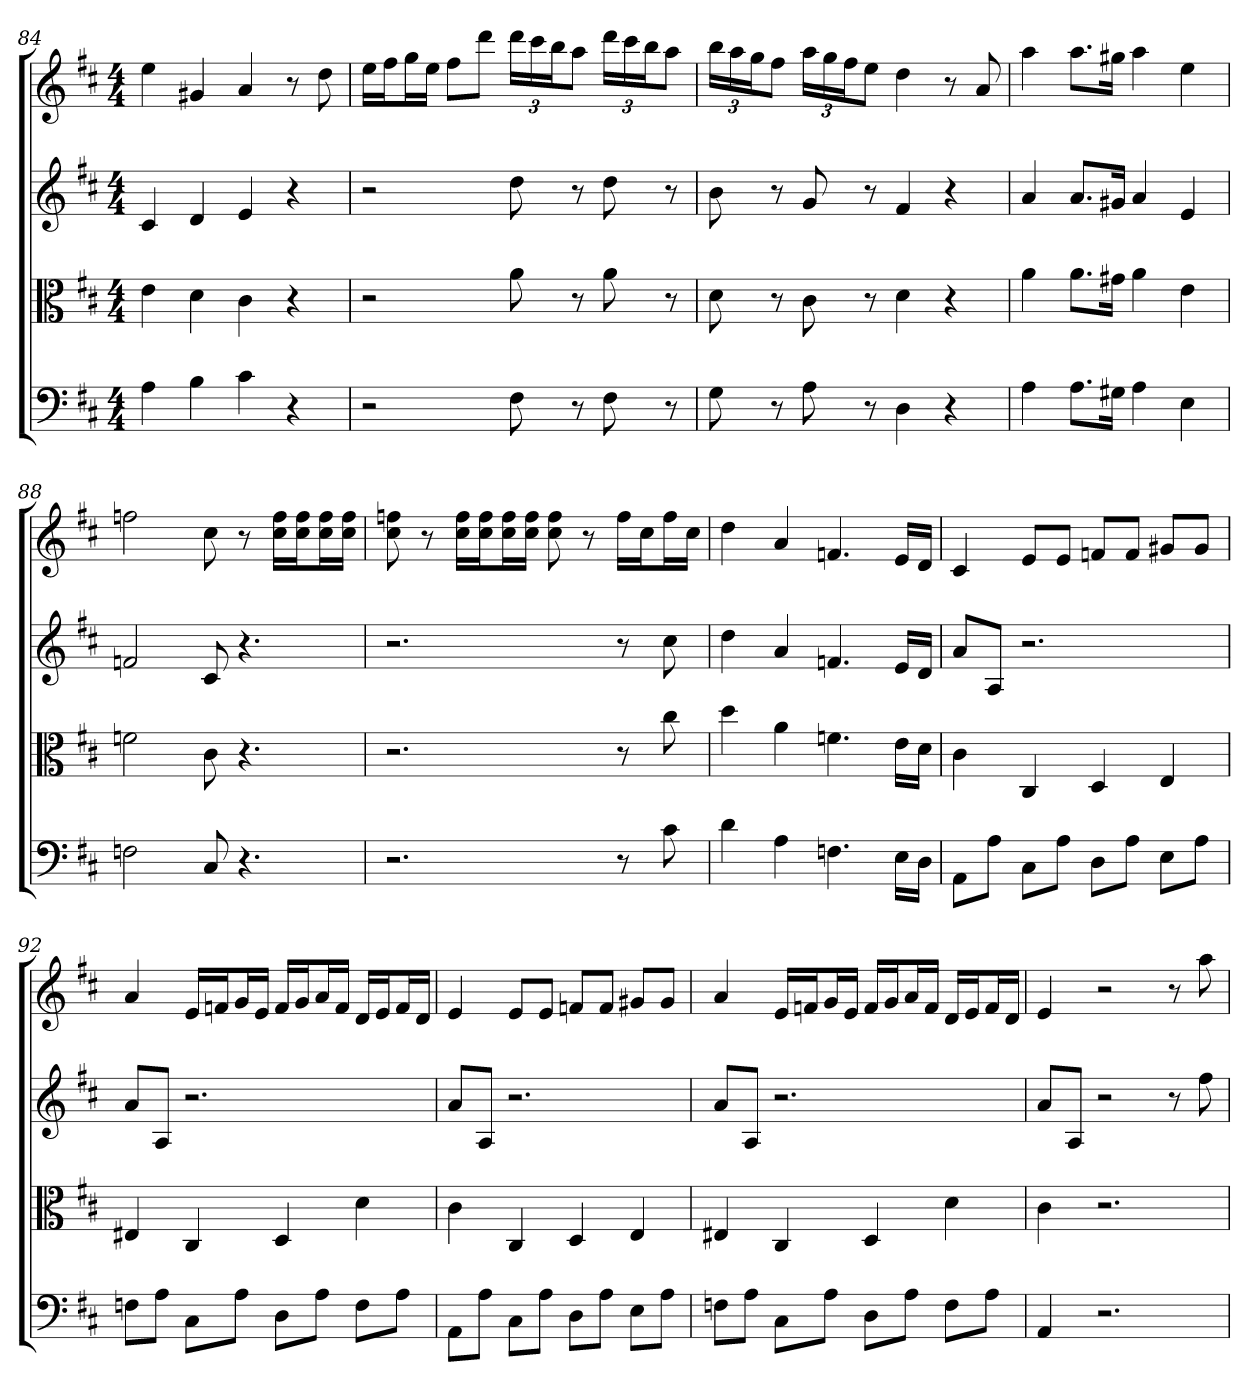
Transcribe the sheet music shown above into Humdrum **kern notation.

**kern	**kern	**kern	**kern
*part4	*part3	*part2	*part1
*staff4	*staff3	*staff2	*staff1
*clefF4	*clefC3	*	*
*k[f#c#]	*k[f#c#]	*k[f#c#]	*k[f#c#]
*D:	*D:	*D:	*D:
*M4/4	*M4/4	*M4/4	*M4/4
=84	=84	=84	=84
4A	4e	4c#	4ee
4B	4d	4d	4g#X
4c#	4c#	4e	4a
4r	4r	4r	8r
.	.	.	8dd
=85	=85	=85	=85
2r	2r	2r	16eeLL
.	.	.	16ff#J
.	.	.	16ggL
.	.	.	16eeJJ
.	.	.	8ff#L
.	.	.	8dddJ
8F#	8a	8dd	24dddLL
.	.	.	24ccc#
.	.	.	24bbJ
8r	8r	8r	8aaJ
8F#	8a	8dd	24dddLL
.	.	.	24ccc#
.	.	.	24bbJ
8r	8r	8r	8aaJ
=86	=86	=86	=86
8G	8d	8b	24bbLL
.	.	.	24aa
.	.	.	24ggJ
8r	8r	8r	8ff#J
8A	8c#	8g	24aaLL
.	.	.	24gg
.	.	.	24ff#J
8r	8r	8r	8eeJ
4D	4d	4f#	4dd
4r	4r	4r	8r
.	.	.	8a
=87	=87	=87	=87
4A	4a	4a	4aa
8.A\L	8.a\L	8.aL	8.aaL
16G#X\Jk	16g#X\Jk	16g#XJk	16gg#XJk
4A	4a	4a	4aa
4E	4e	4e	4ee
=88	=88	=88	=88
2Fn	2fn	2fn	2ffn
8C#	8c#	8c#	8cc#
4.r	4.r	4.r	8r
.	.	.	16cc# 16ffLL
.	.	.	16cc# 16ffJ
.	.	.	16cc# 16ffL
.	.	.	16cc# 16ffJJ
=89	=89	=89	=89
2.r	2.r	2.r	8cc# 8ffn
.	.	.	8r
.	.	.	16cc# 16ffLL
.	.	.	16cc# 16ffJ
.	.	.	16cc# 16ffL
.	.	.	16cc# 16ffJJ
.	.	.	8cc# 8ff
.	.	.	8r
8r	8r	8r	16ffLL
.	.	.	16cc#J
8c#	8cc#	8cc#	16ffL
.	.	.	16cc#JJ
=90	=90	=90	=90
4d	4dd	4dd	4dd
4A	4a	4a	4a
4.Fn	4.fn	4.fn	4.fn
16E\LL	16e\LL	16eLL	16eLL
16D\JJ	16d\JJ	16dJJ	16dJJ
=91	=91	=91	=91
8AA\L	4c#	8aL	4c#
8A\J	.	8AJ	.
8C#\L	4C#	2.r	8eL
8A\J	.	.	8eJ
8D\L	4D	.	8fnL
8A\J	.	.	8fJ
8E\L	4E	.	8g#XL
8A\J	.	.	8g#J
=92	=92	=92	=92
8Fn\L	4E#X	8aL	4a
8A\J	.	8AJ	.
8C#\L	4C#	2.r	16eLL
.	.	.	16fnJ
8A\J	.	.	16gL
.	.	.	16eJJ
8D\L	4D	.	16fLL
.	.	.	16gJ
8A\J	.	.	16aL
.	.	.	16fJJ
8F\L	4d	.	16dLL
.	.	.	16eJ
8A\J	.	.	16fL
.	.	.	16dJJ
=93	=93	=93	=93
8AA\L	4c#	8aL	4e
8A\J	.	8AJ	.
8C#\L	4C#	2.r	8eL
8A\J	.	.	8eJ
8D\L	4D	.	8fnL
8A\J	.	.	8fJ
8E\L	4E	.	8g#XL
8A\J	.	.	8g#J
=94	=94	=94	=94
8Fn\L	4E#X	8aL	4a
8A\J	.	8AJ	.
8C#\L	4C#	2.r	16eLL
.	.	.	16fnJ
8A\J	.	.	16gL
.	.	.	16eJJ
8D\L	4D	.	16fLL
.	.	.	16gJ
8A\J	.	.	16aL
.	.	.	16fJJ
8F\L	4d	.	16dLL
.	.	.	16eJ
8A\J	.	.	16fL
.	.	.	16dJJ
=95	=95	=95	=95
4AA	4c#	8aL	4e
.	.	8AJ	.
2.r	2.r	2r	2r
.	.	8r	8r
.	.	8ff#	8aa
=	=	=	=
*-	*-	*-	*-
